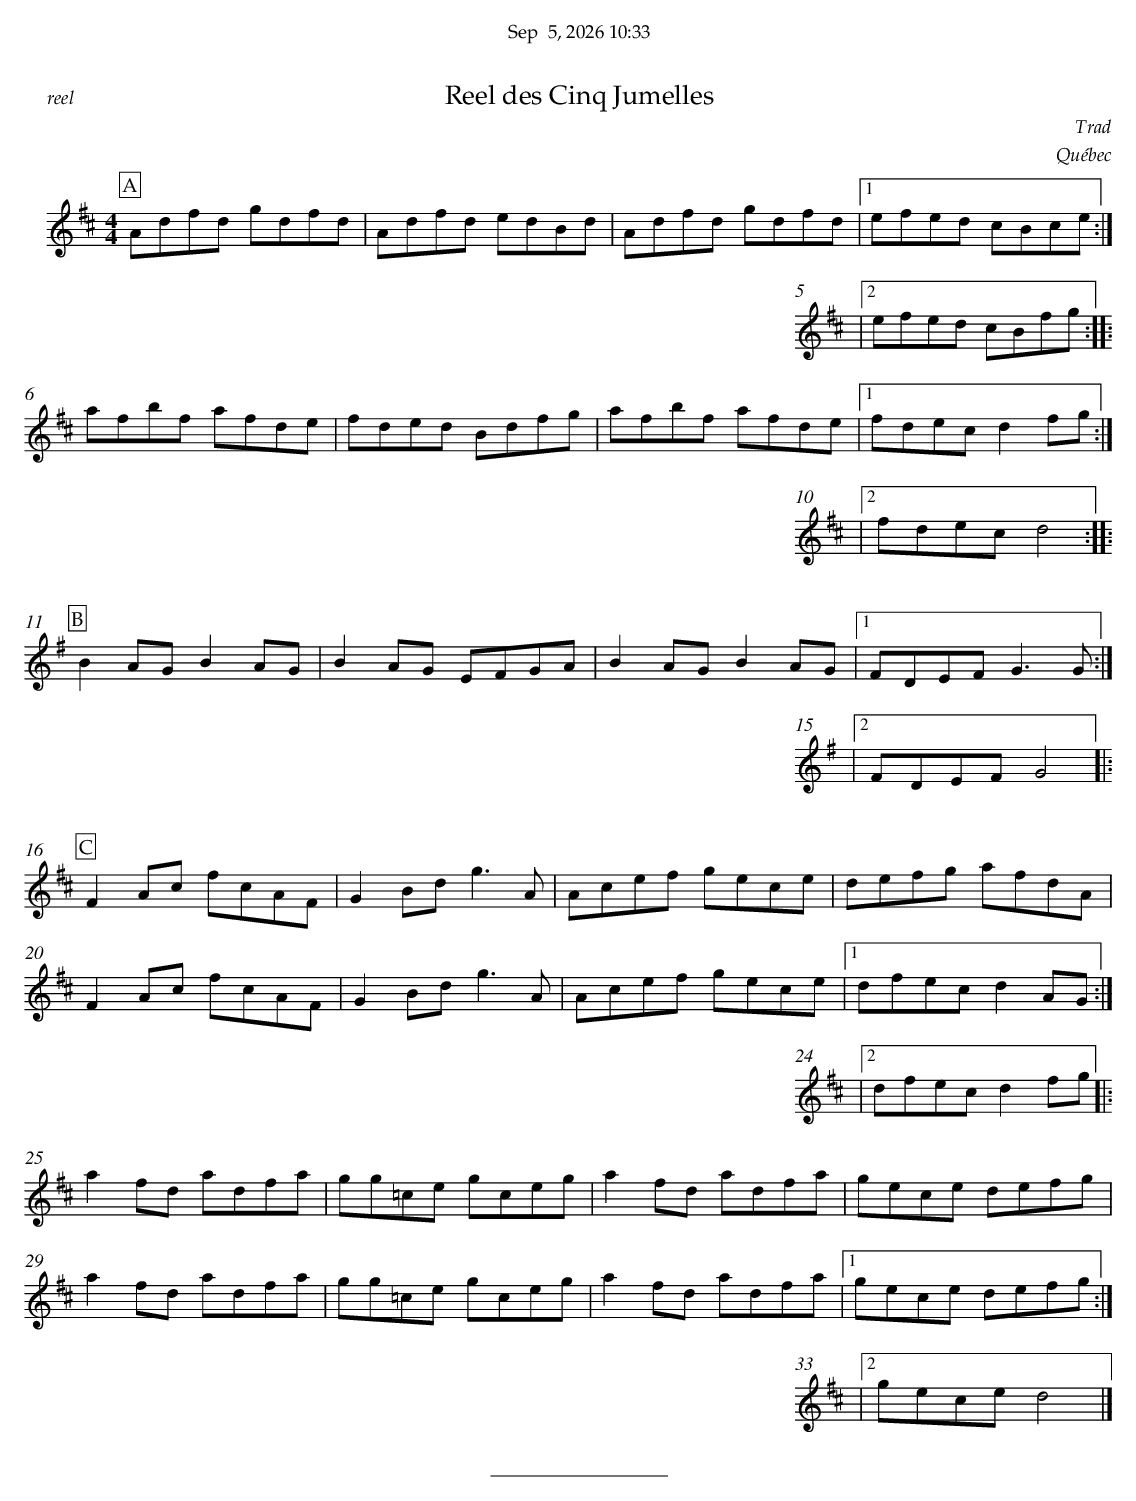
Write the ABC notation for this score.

X:1
T:Reel des Cinq Jumelles
C:Trad
O:Québec
M:4/4
L:1/8
K:Dmaj
P:A
Adfd gdfd | Adfd edBd | Adfd gdfd |1 efed cBce :|
|2 efed cBfg ::
afbf afde | fded Bdfg | afbf afde |1 fdec d2fg :|
|2 fdec d4 ::
K:Gmaj
%%vskip 0.5cm
P:B
B2AG B2AG | B2AG EFGA | B2AG B2AG |1 FDEF G3G :|
|2 FDEF G4 |:
K:Dmaj
%%vskip 0.5cm
P:C
F2Ac fcAF | G2Bd g3A | Acef gece | defg afdA |
F2Ac fcAF | G2Bd g3A | Acef gece |1 dfec d2AG :|
|2 dfec d2fg |:
a2fd adfa | gg=ce gceg | a2fd adfa | gece defg |
a2fd adfa | gg=ce gceg | a2fd adfa |1 gece defg :|
|2 gece d4 |]
